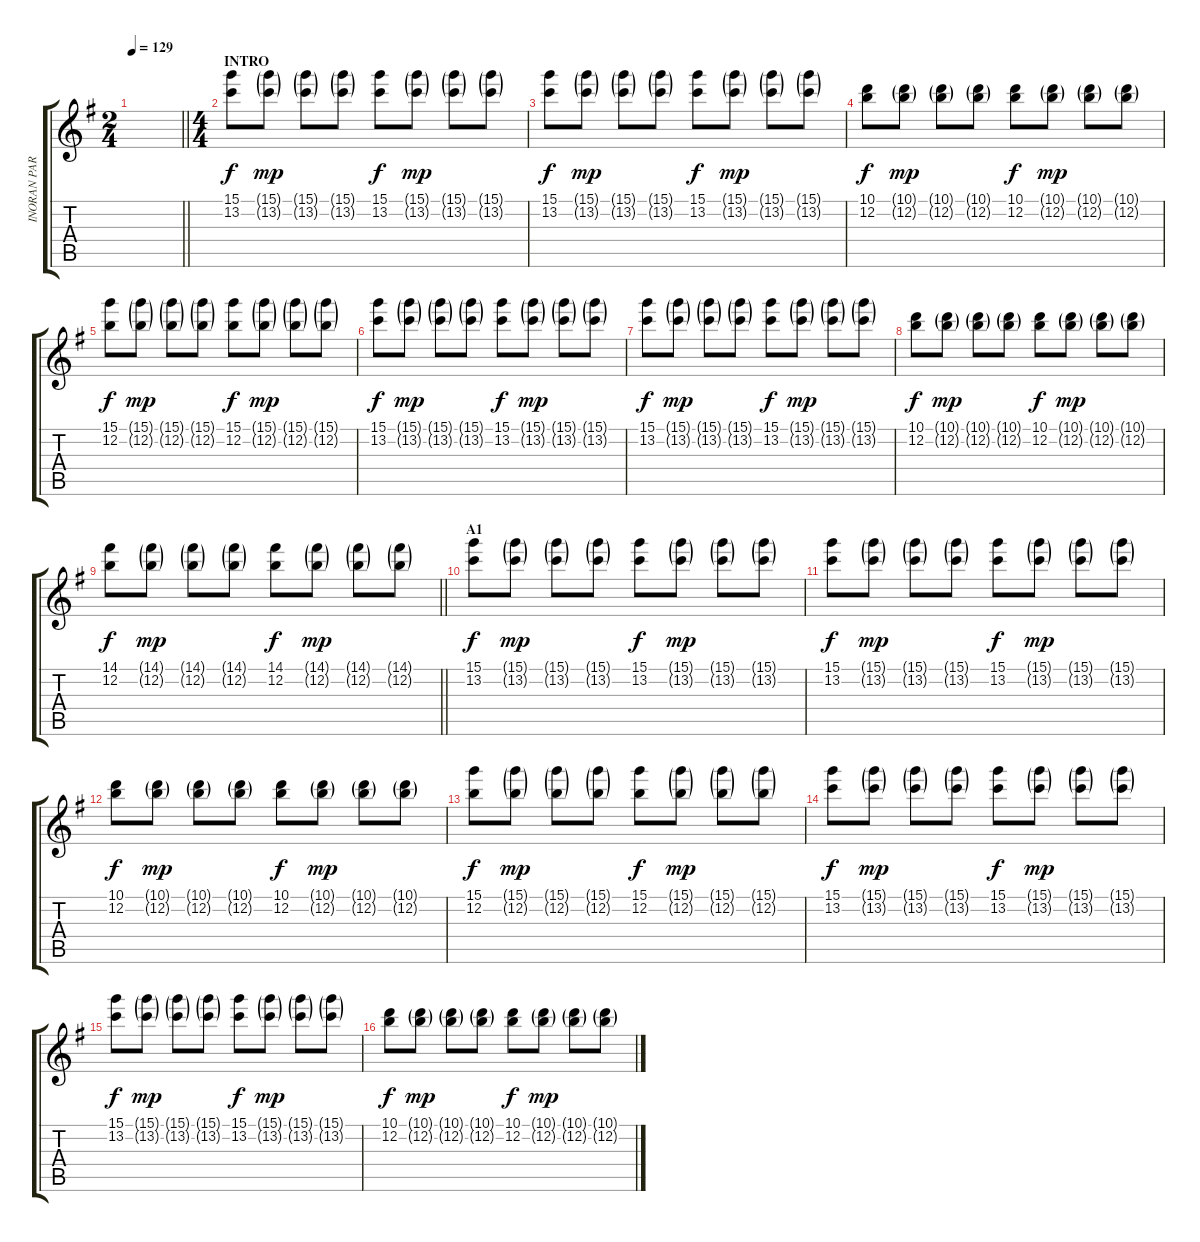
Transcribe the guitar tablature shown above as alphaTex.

\track ("INORAN PART" "INORAN PAR") {instrument electricguitarclean}
\staff {score tabs}
\tuning (E4 B3 G3 D3 A2 E2) {hide}
\ts (2 4)
\tempo 129
\clef g2
\barLineRight lightlight
\ks g
|
\ts (4 4)
\section ("" "INTRO")
(15.1 13.2).8 (15.1{g} 13.2{g}).8{dy mp} (15.1{g} 13.2{g}).8 (15.1{g} 13.2{g}).8 (15.1 13.2).8{dy f} (15.1{g} 13.2{g}).8{dy mp} (15.1{g} 13.2{g}).8 (15.1{g} 13.2{g}).8 |
(15.1 13.2).8{dy f} (15.1{g} 13.2{g}).8{dy mp} (15.1{g} 13.2{g}).8 (15.1{g} 13.2{g}).8 (15.1 13.2).8{dy f} (15.1{g} 13.2{g}).8{dy mp} (15.1{g} 13.2{g}).8 (15.1{g} 13.2{g}).8 |
(10.1 12.2).8{dy f} (10.1{g} 12.2{g}).8{dy mp} (10.1{g} 12.2{g}).8 (10.1{g} 12.2{g}).8 (10.1 12.2).8{dy f} (10.1{g} 12.2{g}).8{dy mp} (10.1{g} 12.2{g}).8 (10.1{g} 12.2{g}).8 |
(15.1 12.2).8{dy f} (15.1{g} 12.2{g}).8{dy mp} (15.1{g} 12.2{g}).8 (15.1{g} 12.2{g}).8 (15.1 12.2).8{dy f} (15.1{g} 12.2{g}).8{dy mp} (15.1{g} 12.2{g}).8 (15.1{g} 12.2{g}).8 |
(15.1 13.2).8{dy f} (15.1{g} 13.2{g}).8{dy mp} (15.1{g} 13.2{g}).8 (15.1{g} 13.2{g}).8 (15.1 13.2).8{dy f} (15.1{g} 13.2{g}).8{dy mp} (15.1{g} 13.2{g}).8 (15.1{g} 13.2{g}).8 |
(15.1 13.2).8{dy f} (15.1{g} 13.2{g}).8{dy mp} (15.1{g} 13.2{g}).8 (15.1{g} 13.2{g}).8 (15.1 13.2).8{dy f} (15.1{g} 13.2{g}).8{dy mp} (15.1{g} 13.2{g}).8 (15.1{g} 13.2{g}).8 |
(10.1 12.2).8{dy f} (10.1{g} 12.2{g}).8{dy mp} (10.1{g} 12.2{g}).8 (10.1{g} 12.2{g}).8 (10.1 12.2).8{dy f} (10.1{g} 12.2{g}).8{dy mp} (10.1{g} 12.2{g}).8 (10.1{g} 12.2{g}).8 |
\barLineRight lightlight
(14.1 12.2).8{dy f} (14.1{g} 12.2{g}).8{dy mp} (14.1{g} 12.2{g}).8 (14.1{g} 12.2{g}).8 (14.1 12.2).8{dy f} (14.1{g} 12.2{g}).8{dy mp} (14.1{g} 12.2{g}).8 (14.1{g} 12.2{g}).8 |
\section ("" "A1")
(15.1 13.2).8{dy f} (15.1{g} 13.2{g}).8{dy mp} (15.1{g} 13.2{g}).8 (15.1{g} 13.2{g}).8 (15.1 13.2).8{dy f} (15.1{g} 13.2{g}).8{dy mp} (15.1{g} 13.2{g}).8 (15.1{g} 13.2{g}).8 |
(15.1 13.2).8{dy f} (15.1{g} 13.2{g}).8{dy mp} (15.1{g} 13.2{g}).8 (15.1{g} 13.2{g}).8 (15.1 13.2).8{dy f} (15.1{g} 13.2{g}).8{dy mp} (15.1{g} 13.2{g}).8 (15.1{g} 13.2{g}).8 |
(10.1 12.2).8{dy f} (10.1{g} 12.2{g}).8{dy mp} (10.1{g} 12.2{g}).8 (10.1{g} 12.2{g}).8 (10.1 12.2).8{dy f} (10.1{g} 12.2{g}).8{dy mp} (10.1{g} 12.2{g}).8 (10.1{g} 12.2{g}).8 |
(15.1 12.2).8{dy f} (15.1{g} 12.2{g}).8{dy mp} (15.1{g} 12.2{g}).8 (15.1{g} 12.2{g}).8 (15.1 12.2).8{dy f} (15.1{g} 12.2{g}).8{dy mp} (15.1{g} 12.2{g}).8 (15.1{g} 12.2{g}).8 |
(15.1 13.2).8{dy f} (15.1{g} 13.2{g}).8{dy mp} (15.1{g} 13.2{g}).8 (15.1{g} 13.2{g}).8 (15.1 13.2).8{dy f} (15.1{g} 13.2{g}).8{dy mp} (15.1{g} 13.2{g}).8 (15.1{g} 13.2{g}).8 |
(15.1 13.2).8{dy f} (15.1{g} 13.2{g}).8{dy mp} (15.1{g} 13.2{g}).8 (15.1{g} 13.2{g}).8 (15.1 13.2).8{dy f} (15.1{g} 13.2{g}).8{dy mp} (15.1{g} 13.2{g}).8 (15.1{g} 13.2{g}).8 |
(10.1 12.2).8{dy f} (10.1{g} 12.2{g}).8{dy mp} (10.1{g} 12.2{g}).8 (10.1{g} 12.2{g}).8 (10.1 12.2).8{dy f} (10.1{g} 12.2{g}).8{dy mp} (10.1{g} 12.2{g}).8 (10.1{g} 12.2{g}).8
